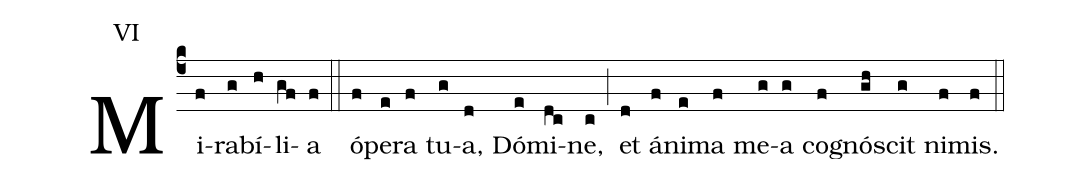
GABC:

annotation: VI;
%%
(c4) Mi(f)ra(g)bí(h)li(gf)a(f) (::) ó(f)pe(e)ra(f) tu(g)a,(d) Dó(e)mi(dc)ne,(c) (;) et(d) á(f)ni(e)ma(f) me(g)a(g) co(f)gnó(gh)scit(g) ni(f)mis.(f) (::)
